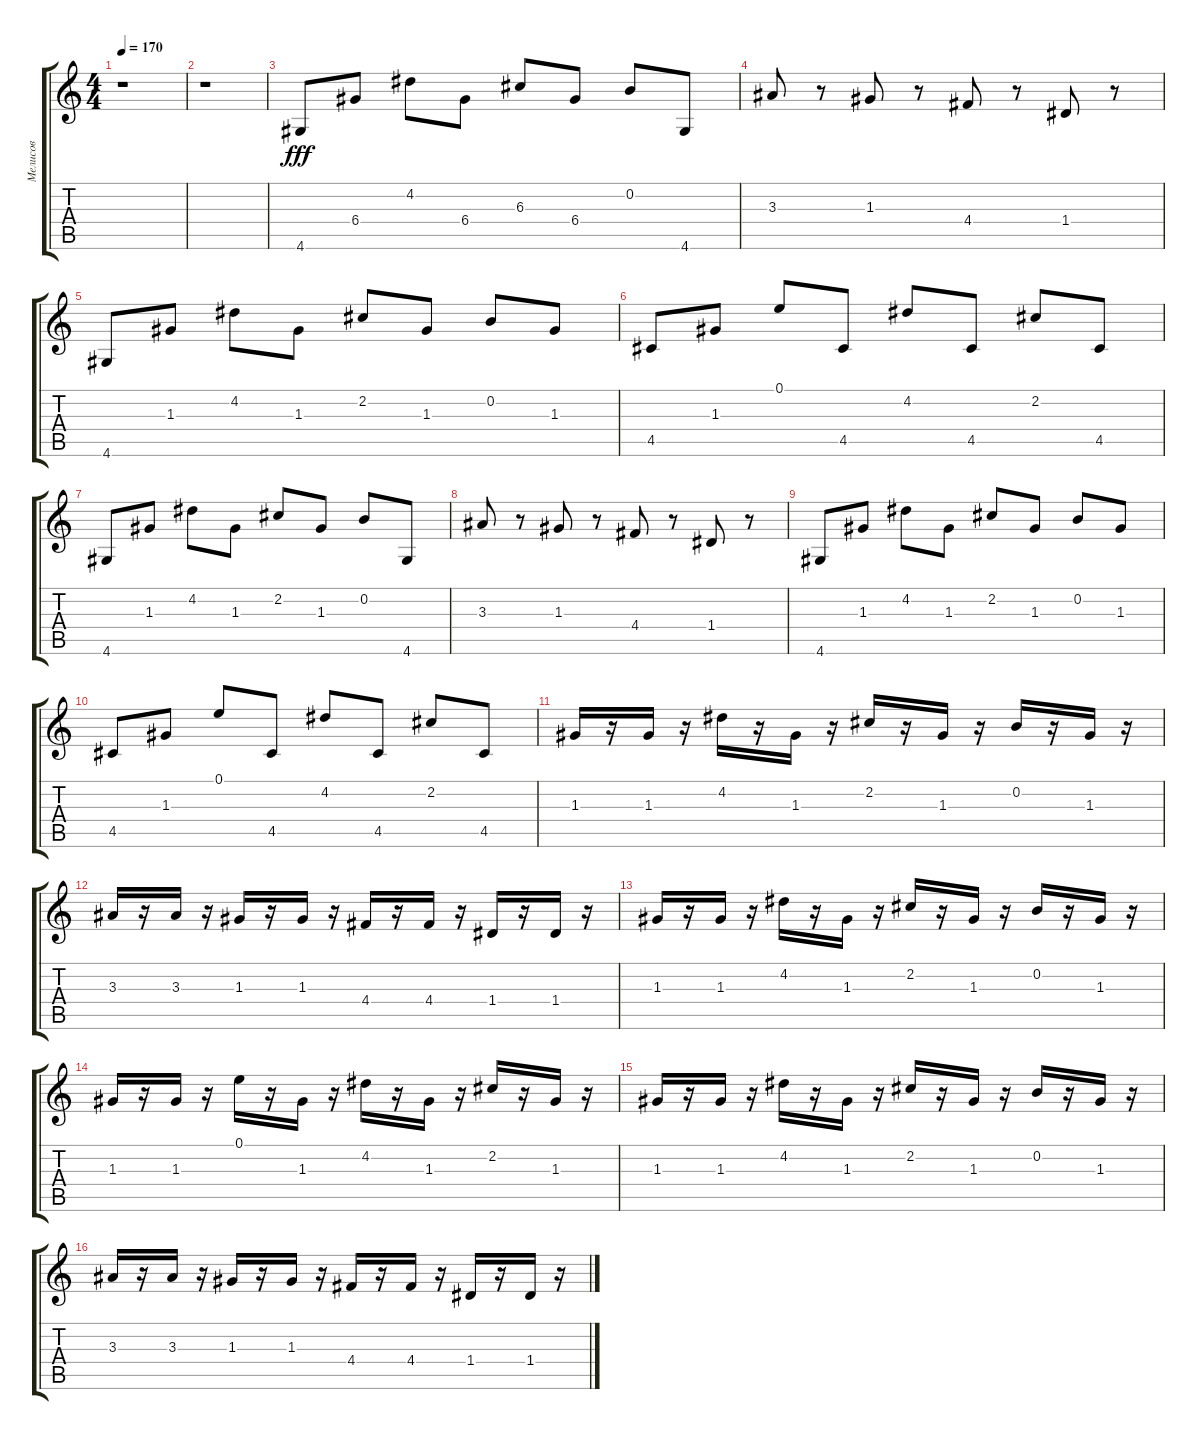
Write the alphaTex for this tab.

\track ("Мелисов" "Мелисов") {instrument distortionguitar}
\staff {score tabs}
\tuning (E4 B3 G3 D3 A2 E2) {hide}
\ts (4 4)
\tempo 170
\clef g2
\ks c
r.1{dy fff} |
r.1 |
4.6.8 6.4.8 4.2.8 6.4.8 6.3.8 6.4.8 0.2.8 4.6.8 |
3.3.8 r.8 1.3.8 r.8 4.4.8 r.8 1.4.8 r.8 |
4.6.8 1.3.8 4.2.8 1.3.8 2.2.8 1.3.8 0.2.8 1.3.8 |
4.5.8 1.3.8 0.1.8 4.5.8 4.2.8 4.5.8 2.2.8 4.5.8 |
4.6.8 1.3.8 4.2.8 1.3.8 2.2.8 1.3.8 0.2.8 4.6.8 |
3.3.8 r.8 1.3.8 r.8 4.4.8 r.8 1.4.8 r.8 |
4.6.8 1.3.8 4.2.8 1.3.8 2.2.8 1.3.8 0.2.8 1.3.8 |
4.5.8 1.3.8 0.1.8 4.5.8 4.2.8 4.5.8 2.2.8 4.5.8 |
1.3.16 r.16 1.3.16 r.16 4.2.16 r.16 1.3.16 r.16 2.2.16 r.16 1.3.16 r.16 0.2.16 r.16 1.3.16 r.16 |
3.3.16 r.16 3.3.16 r.16 1.3.16 r.16 1.3.16 r.16 4.4.16 r.16 4.4.16 r.16 1.4.16 r.16 1.4.16 r.16 |
1.3.16 r.16 1.3.16 r.16 4.2.16 r.16 1.3.16 r.16 2.2.16 r.16 1.3.16 r.16 0.2.16 r.16 1.3.16 r.16 |
1.3.16 r.16 1.3.16 r.16 0.1.16 r.16 1.3.16 r.16 4.2.16 r.16 1.3.16 r.16 2.2.16 r.16 1.3.16 r.16 |
1.3.16 r.16 1.3.16 r.16 4.2.16 r.16 1.3.16 r.16 2.2.16 r.16 1.3.16 r.16 0.2.16 r.16 1.3.16 r.16 |
3.3.16 r.16 3.3.16 r.16 1.3.16 r.16 1.3.16 r.16 4.4.16 r.16 4.4.16 r.16 1.4.16 r.16 1.4.16 r.16
